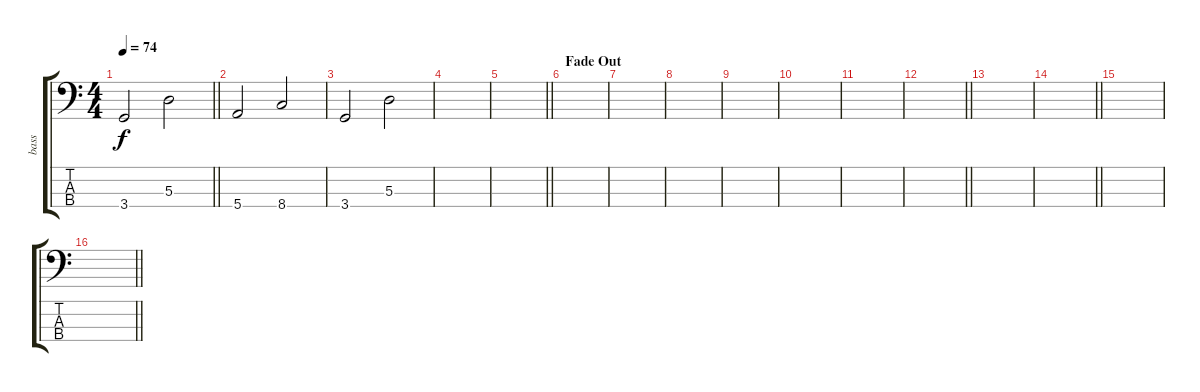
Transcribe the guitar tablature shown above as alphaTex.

\track ("bass" "bass") {instrument electricbassfinger}
\staff {score tabs}
\tuning (G2 D2 A1 E1) {hide}
\ts (4 4)
\tempo 74
\clef f4
\barLineRight lightlight
\ks c
3.4.2{dy f} 5.3.2 |
5.4.2 8.4.2 |
3.4.2 5.3.2 |
|
\barLineRight lightlight
|
\section ("" "Fade Out")
|
|
|
|
|
|
\barLineRight lightlight
|
|
\barLineRight lightlight
|
|
\barLineRight lightlight
